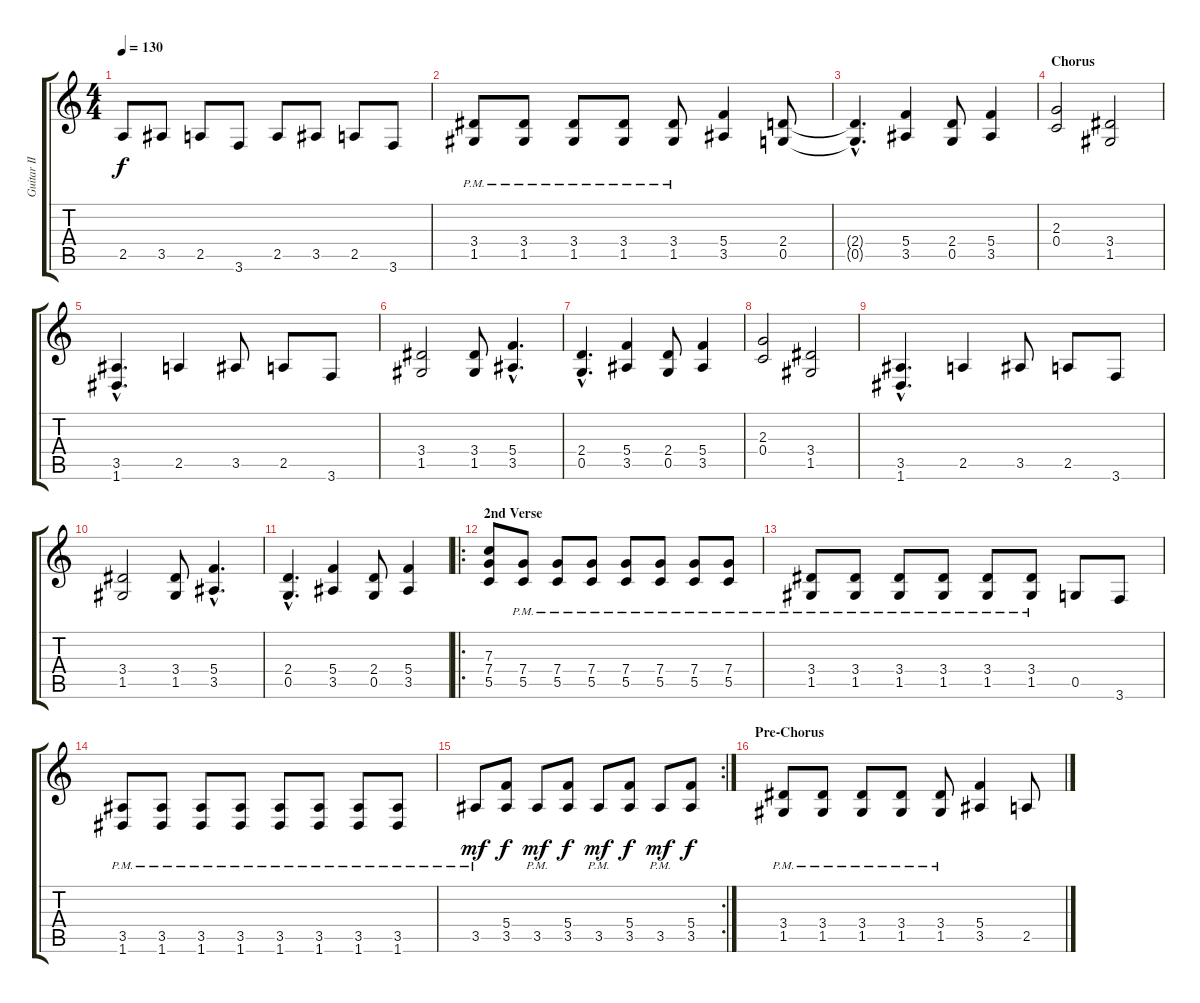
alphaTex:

\track ("Guitar II" "Guitar II") {instrument distortionguitar}
\staff {score tabs}
\tuning (D4 A3 F3 C3 G2 D2) {hide}
\ts (4 4)
\tempo 130
\clef g2
\ks c
2.5{t}.8{dy f} 3.5.8 2.5.8 3.6.8 2.5.8 3.5.8 2.5.8 3.6.8 |
(3.4{pm} 1.5{pm}).8 (3.4{pm} 1.5{pm}).8 (3.4{pm} 1.5{pm}).8 (3.4{pm} 1.5{pm}).8 (3.4{pm} 1.5{pm}).8 (5.4 3.5).4 (2.4 0.5).8 |
(2.4{hac t} 0.5{hac t}).4{d} (5.4 3.5).4 (2.4 0.5).8 (5.4 3.5).4 |
\section ("" "Chorus")
(2.3 0.4).2 (3.4 1.5).2 |
(3.5{hac} 1.6{hac}).4{d} 2.5.4 3.5.8 2.5.8 3.6.8 |
(3.4 1.5).2 (3.4 1.5).8 (5.4{hac} 3.5{hac}).4{d} |
(2.4{hac} 0.5{hac}).4{d} (5.4 3.5).4 (2.4 0.5).8 (5.4 3.5).4 |
(2.3 0.4).2 (3.4 1.5).2 |
(3.5{hac} 1.6{hac}).4{d} 2.5.4 3.5.8 2.5.8 3.6.8 |
(3.4 1.5).2 (3.4 1.5).8 (5.4{hac} 3.5{hac}).4{d} |
(2.4{hac} 0.5{hac}).4{d} (5.4 3.5).4 (2.4 0.5).8 (5.4 3.5).4 |
\ro
\section ("" "2nd Verse")
(7.3 7.4 5.5).8 (7.4{pm} 5.5{pm}).8 (7.4{pm} 5.5{pm}).8 (7.4{pm} 5.5{pm}).8 (7.4{pm} 5.5{pm}).8 (7.4{pm} 5.5{pm}).8 (7.4{pm} 5.5{pm}).8 (7.4{pm} 5.5{pm}).8 |
(3.4{pm} 1.5{pm}).8 (3.4{pm} 1.5{pm}).8 (3.4{pm} 1.5{pm}).8 (3.4{pm} 1.5{pm}).8 (3.4{pm} 1.5{pm}).8 (3.4{pm} 1.5{pm}).8 0.5.8 3.6.8 |
(3.5{pm} 1.6{pm}).8 (3.5{pm} 1.6{pm}).8 (3.5{pm} 1.6{pm}).8 (3.5{pm} 1.6{pm}).8 (3.5{pm} 1.6{pm}).8 (3.5{pm} 1.6{pm}).8 (3.5{pm} 1.6{pm}).8 (3.5{pm} 1.6{pm}).8 |
\rc 2
3.5{pm}.8{dy mf} (5.4 3.5).8{dy f} 3.5{pm}.8{dy mf} (5.4 3.5).8{dy f} 3.5{pm}.8{dy mf} (5.4 3.5).8{dy f} 3.5{pm}.8{dy mf} (5.4 3.5).8{dy f} |
\section ("" "Pre-Chorus")
(3.4{pm} 1.5{pm}).8 (3.4{pm} 1.5{pm}).8 (3.4{pm} 1.5{pm}).8 (3.4{pm} 1.5{pm}).8 (3.4{pm} 1.5{pm}).8 (5.4 3.5).4 2.5.8
